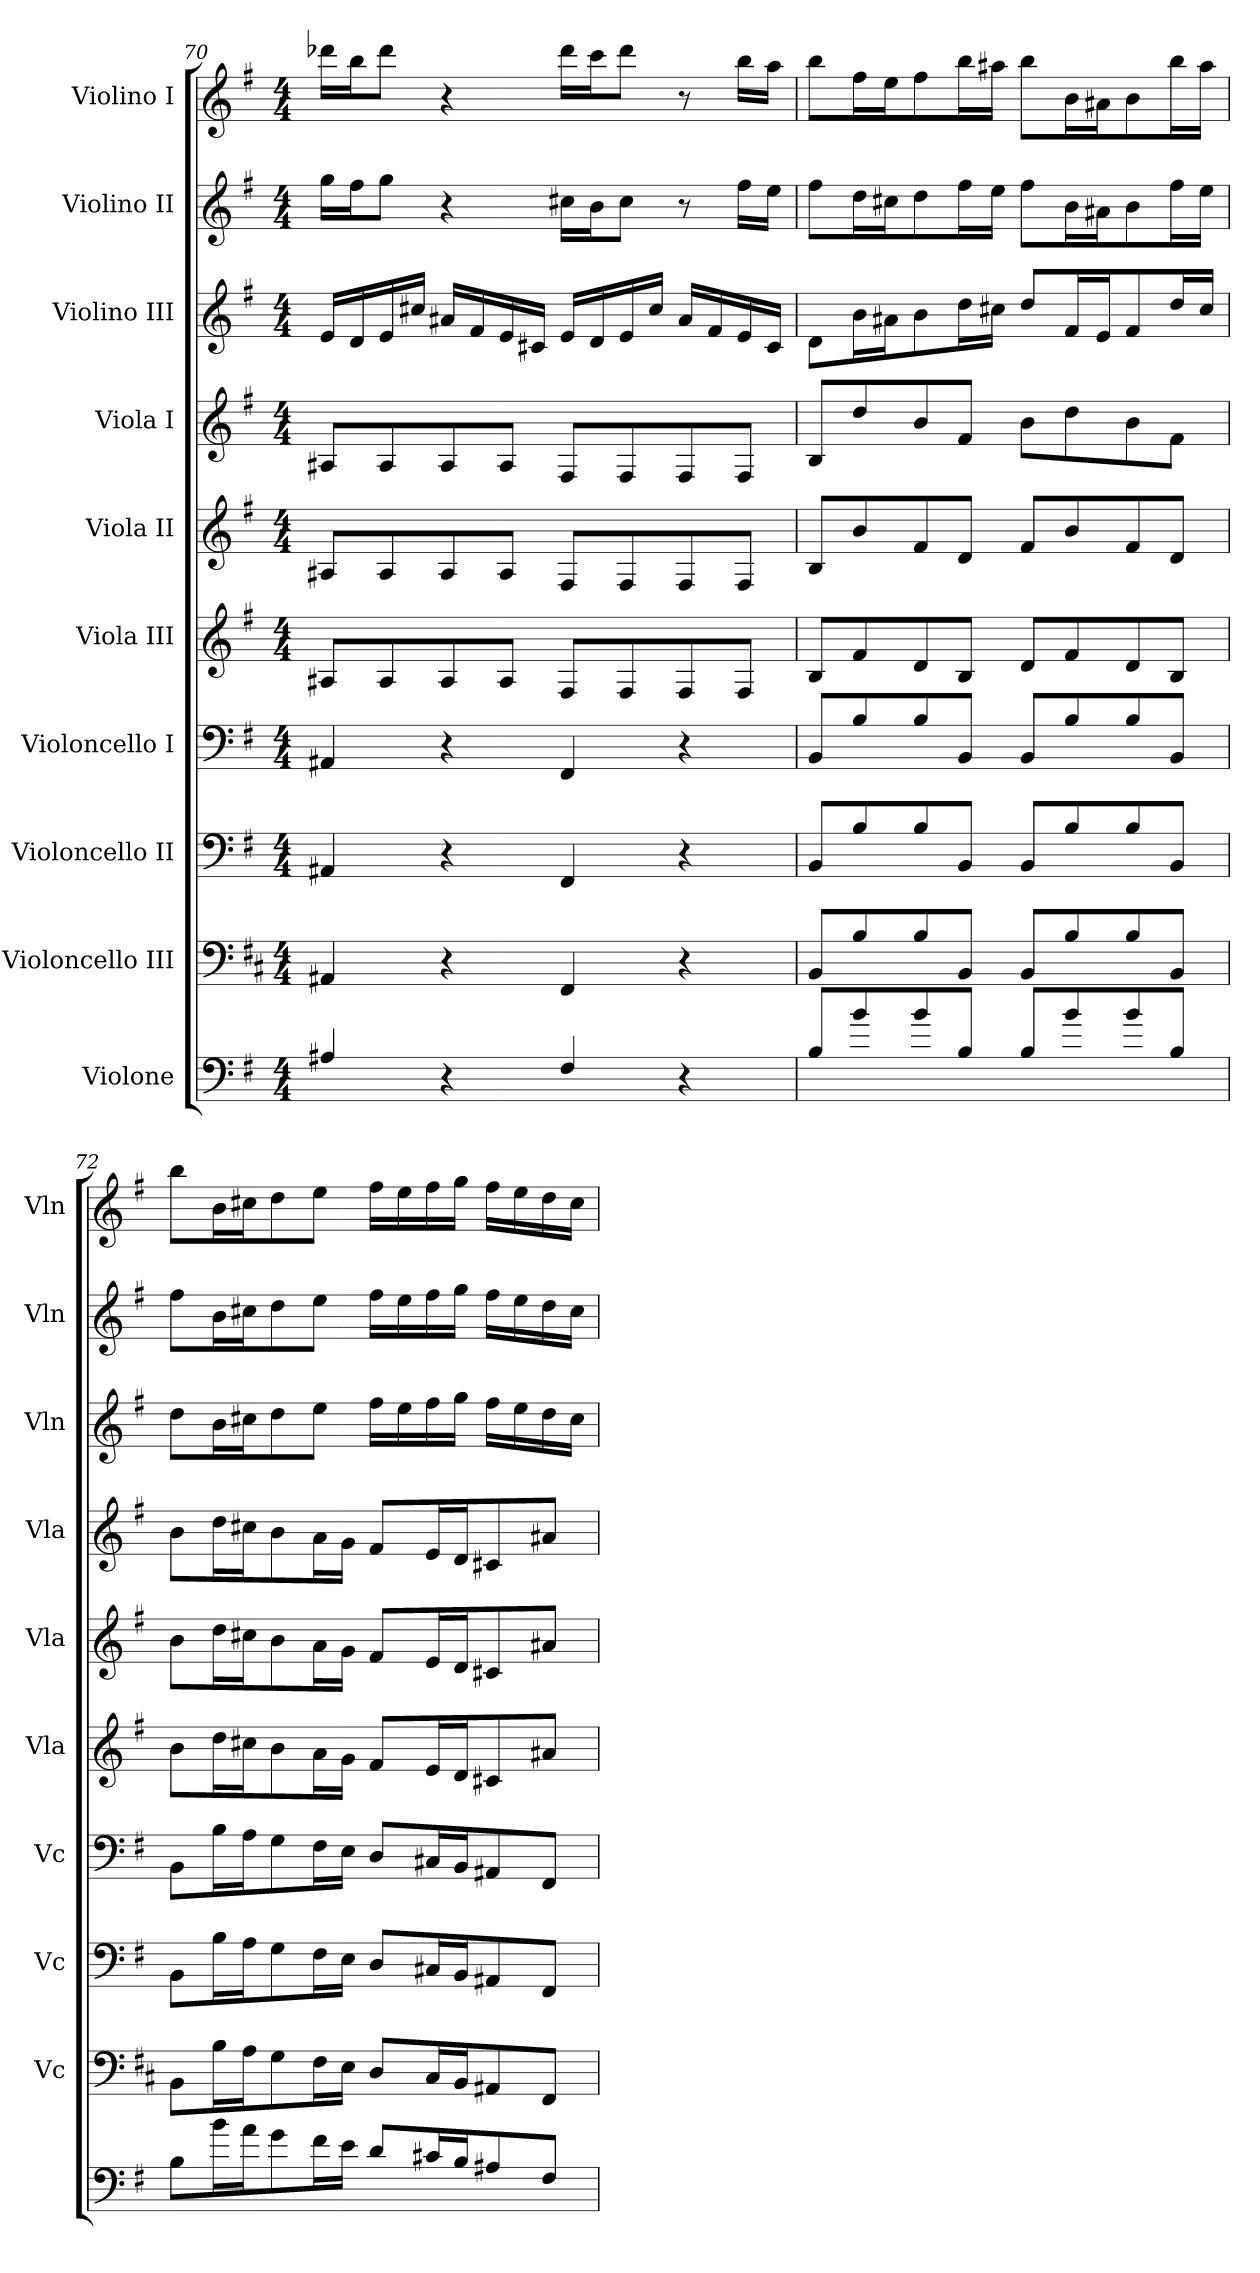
**kern	**kern	**kern	**kern	**kern	**kern	**kern	**kern	**kern	**kern
*part10	*part9	*part8	*part7	*part6	*part5	*part4	*part3	*part2	*part1
*staff10	*staff9	*staff8	*staff7	*staff6	*staff5	*staff4	*staff3	*staff2	*staff1
*I"Violone	*I"Violoncello III	*I"Violoncello  II	*I"Violoncello   I	*I"Viola       III	*I"Viola        II	*I"Viola         I	*I"Violino     III	*I"Violino      II	*I"Violino       I
*	*I'Vc	*I'Vc	*I'Vc	*I'Vla	*I'Vla	*I'Vla	*I'Vln	*I'Vln	*I'Vln
!!LO:PB:g=z
*clefF4	*clefF4	*clefF4	*clefF4	*clefG2	*clefG2	*clefG2	*clefG2	*clefG2	*clefG2
*ITrd7c12	*	*	*	*	*	*	*	*	*
*k[f#]	*k[f#c#]	*k[f#]	*k[f#]	*k[f#]	*k[f#]	*k[f#]	*k[f#]	*k[f#]	*k[f#]
*G:	*D:	*G:	*G:	*G:	*G:	*G:	*G:	*G:	*G:
*M4/4	*M4/4	*M4/4	*M4/4	*M4/4	*M4/4	*M4/4	*M4/4	*M4/4	*M4/4
=70	=70	=70	=70	=70	=70	=70	=70	=70	=70
4AA#X/	4AA#X/	4AA#X/	4AA#X/	8A#X/L	8A#X/L	8A#X/L	16e/LL	16gg\LL	16ddd-X\LL
.	.	.	.	.	.	.	16d/	16ff#\J	16bb\J
.	.	.	.	8A#/	8A#/	8A#/	16e/	8gg\J	8ddd-\J
.	.	.	.	.	.	.	16cc#X/JJ	.	.
4r	4r	4r	4r	8A#/	8A#/	8A#/	16a#X/LL	4r	4r
.	.	.	.	.	.	.	16f#/	.	.
.	.	.	.	8A#/J	8A#/J	8A#/J	16e/	.	.
.	.	.	.	.	.	.	16c#X/JJ	.	.
4FF#/	4FF#/	4FF#/	4FF#/	8F#/L	8F#/L	8F#/L	16e/LL	16cc#X\LL	16ddd-\LL
.	.	.	.	.	.	.	16d/	16b\J	16ccc\J
.	.	.	.	8F#/	8F#/	8F#/	16e/	8cc#\J	8ddd-\J
.	.	.	.	.	.	.	16cc#/JJ	.	.
4r	4r	4r	4r	8F#/	8F#/	8F#/	16a#/LL	8r	8r
.	.	.	.	.	.	.	16f#/	.	.
.	.	.	.	8F#/J	8F#/J	8F#/J	16e/	16ff#\LL	16bb\LL
.	.	.	.	.	.	.	16c#/JJ	16ee\JJ	16aa\JJ
!!LO:PB:g=z
=71	=71	=71	=71	=71	=71	=71	=71	=71	=71
8BB/L	8BB/L	8BB/L	8BB/L	8B/L	8B/L	8B/L	8d\L	8ff#\L	8bb\L
8B/	8B/	8B/	8B/	8f#/	8b/	8dd/	16b\L	16dd\L	16ff#\L
.	.	.	.	.	.	.	16a#X\J	16cc#X\J	16ee\J
8B/	8B/	8B/	8B/	8d/	8f#/	8b/	8b\	8dd\	8ff#\
8BB/J	8BB/J	8BB/J	8BB/J	8B/J	8d/J	8f#/J	16dd\L	16ff#\L	16bb\L
.	.	.	.	.	.	.	16cc#X\JJ	16ee\JJ	16aa#X\JJ
8BB/L	8BB/L	8BB/L	8BB/L	8d/L	8f#/L	8b\L	8dd/L	8ff#\L	8bb\L
8B/	8B/	8B/	8B/	8f#/	8b/	8dd\	16f#/L	16b\L	16b\L
.	.	.	.	.	.	.	16e/J	16a#X\J	16a#X\J
8B/	8B/	8B/	8B/	8d/	8f#/	8b\	8f#/	8b\	8b\
8BB/J	8BB/J	8BB/J	8BB/J	8B/J	8d/J	8f#\J	16dd/L	16ff#\L	16bb\L
.	.	.	.	.	.	.	16cc#/JJ	16ee\JJ	16aa#\JJ
=72	=72	=72	=72	=72	=72	=72	=72	=72	=72
8BB\L	8BB\L	8BB\L	8BB\L	8b\L	8b\L	8b\L	8dd\L	8ff#\L	8bb\L
16B\L	16B\L	16B\L	16B\L	16dd\L	16dd\L	16dd\L	16b\L	16b\L	16b\L
16A\J	16A\J	16A\J	16A\J	16cc#X\J	16cc#X\J	16cc#X\J	16cc#X\J	16cc#X\J	16cc#X\J
8G\	8G\	8G\	8G\	8b\	8b\	8b\	8dd\	8dd\	8dd\
16F#\L	16F#\L	16F#\L	16F#\L	16a\L	16a\L	16a\L	8ee\J	8ee\J	8ee\J
16E\JJ	16E\JJ	16E\JJ	16E\JJ	16g\JJ	16g\JJ	16g\JJ	.	.	.
8D/L	8D/L	8D/L	8D/L	8f#/L	8f#/L	8f#/L	16ff#\LL	16ff#\LL	16ff#\LL
.	.	.	.	.	.	.	16ee\	16ee\	16ee\
16C#X/L	16C#/L	16C#X/L	16C#X/L	16e/L	16e/L	16e/L	16ff#\	16ff#\	16ff#\
16BB/J	16BB/J	16BB/J	16BB/J	16d/J	16d/J	16d/J	16gg\JJ	16gg\JJ	16gg\JJ
8AA#X/	8AA#X/	8AA#X/	8AA#X/	8c#X/	8c#X/	8c#X/	16ff#\LL	16ff#\LL	16ff#\LL
.	.	.	.	.	.	.	16ee\	16ee\	16ee\
8FF#/J	8FF#/J	8FF#/J	8FF#/J	8a#X/J	8a#X/J	8a#X/J	16dd\	16dd\	16dd\
.	.	.	.	.	.	.	16cc#\JJ	16cc#\JJ	16cc#\JJ
=	=	=	=	=	=	=	=	=	=
*-	*-	*-	*-	*-	*-	*-	*-	*-	*-
